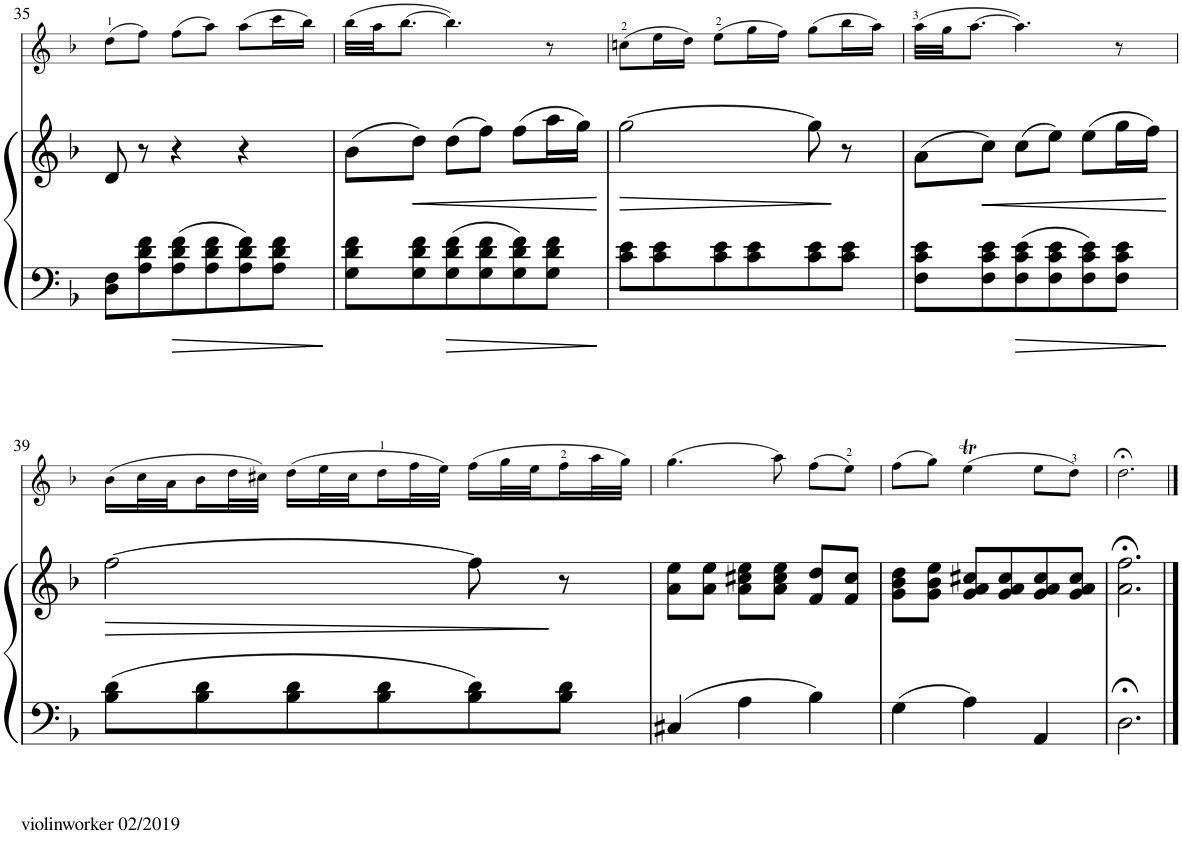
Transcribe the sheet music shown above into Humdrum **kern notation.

**kern	**kern	**dynam	**kern
*part2	*part2	*part2	*part1
*staff3	*staff2	*staff2/3	*staff1
*I"Piano	*	*	*I"Violin
*I'Pno	*	*	*I'Vln
!!LO:PB:g=z
*clefF4	*clefG2	*	*clefG2
*k[b-]	*k[b-]	*	*k[b-]
*M3/4	*M3/4	*	*M3/4
=35	=35	=35	=35
8D\ 8F\L	8d/	.	(8dd\L
8A\ 8d\ 8f\	8r	.	8ff\J)
8A\ 8d\ 8f\	4r	.	(8ff\L
8A\ 8d\ 8f\	.	.	8aa\J)
8A\ 8d\ 8f\	4r	.	(8aa\L
8A\ 8d\ 8f\J	.	.	16ccc\L
.	.	.	16bb-\JJ)
=36	=36	=36	=36
8G\ 8d\ 8f\L	(8b-\L	.	(32bb-\LLL
.	.	.	32aa\JJ
.	.	.	[8.bb-\J
!	!	!LO:HP:b	!
8G\ 8d\ 8f\	8dd\J)	<	.
8G\ 8d\ 8f\	(8dd\L	.	4.bb-\])
8G\ 8d\ 8f\	8ff\J)	.	.
8G\ 8d\ 8f\	(8ff\L	.	.
8G\ 8d\ 8f\J	16aa\L	.	8r
.	16gg\JJ)	.	.
.	.	[	.
=37	=37	=37	=37
!	!	!LO:HP:b	!
8c\ 8e\L	[2gg\	>	(8ccn\L
8c\ 8e\	.	.	16ee\L
.	.	.	16dd\JJ)
8c\ 8e\	.	.	(8ee\L
8c\ 8e\	.	.	16gg\L
.	.	.	16ff\JJ)
8c\ 8e\	8gg\]	.	(8gg\L
8c\ 8e\J	8r	]	16bb-\L
.	.	.	16aa\JJ)
=38	=38	=38	=38
8F\ 8c\ 8e\L	(8a\L	.	(32aa\LLL
.	.	.	32gg\JJ
.	.	.	[8.aa\J
!	!	!LO:HP:b	!
8F\ 8c\ 8e\	8cc\J)	<	.
8F\ 8c\ 8e\	(8cc\L	.	4.aa\])
8F\ 8c\ 8e\	8ee\J)	.	.
8F\ 8c\ 8e\	(8ee\L	.	.
8F\ 8c\ 8e\J	16gg\L	.	8r
.	16ff\JJ)	.	.
.	.	[	.
!!LO:LB:g=z
=39	=39	=39	=39
!LO:TX:b:t=violinworker 02/2019	!	!	!
!	!	!LO:HP:b	!
8B-\ 8d\L	[2ff\	>	(16b-\LL
.	.	.	32cc\L
.	.	.	32a\JJ
8B-\ 8d\	.	.	16b-\L
.	.	.	32dd\L
.	.	.	32cc#X\JJJ)
8B-\ 8d\	.	.	(16dd\LL
.	.	.	32ee\L
.	.	.	32cc#\JJ
8B-\ 8d\	.	.	16dd\L
.	.	.	32ff\L
.	.	.	32ee\JJJ)
8B-\ 8d\	8ff\]	.	(16ff\LL
.	.	.	32gg\L
.	.	.	32ee\JJ
8B-\ 8d\J	8r	]	16ff\L
.	.	.	32aa\L
.	.	.	32gg\JJJ)
=40	=40	=40	=40
4C#X/	8a\ 8ee\L	.	(4.gg\
.	8a\ 8ee\J	.	.
4A\	8a\ 8cc#X\ 8ee\L	.	.
.	8a\ 8cc#\ 8ee\J	.	8aa\)
4B-\	8f/ 8dd/L	.	(8ff\L
.	8f/ 8cc#/J	.	8ee\J)
=41	=41	=41	=41
4G\	8g\ 8b-\ 8dd\L	.	(8ff\L
.	8g\ 8b-\ 8ee\J	.	8gg\J)
4A\	8g/ 8a/ 8cc#X/L	.	(4eet\
.	8g/ 8a/ 8cc#/	.	.
4AA/	8g/ 8a/ 8cc#/	.	8ee\L
.	8g/ 8a/ 8cc#/J	.	8dd\J)
=42	=42	=42	=42
2.D;<\	2.a\;< 2.ff\;<	.	2.dd;<\
==	==	==	==
*-	*-	*-	*-
